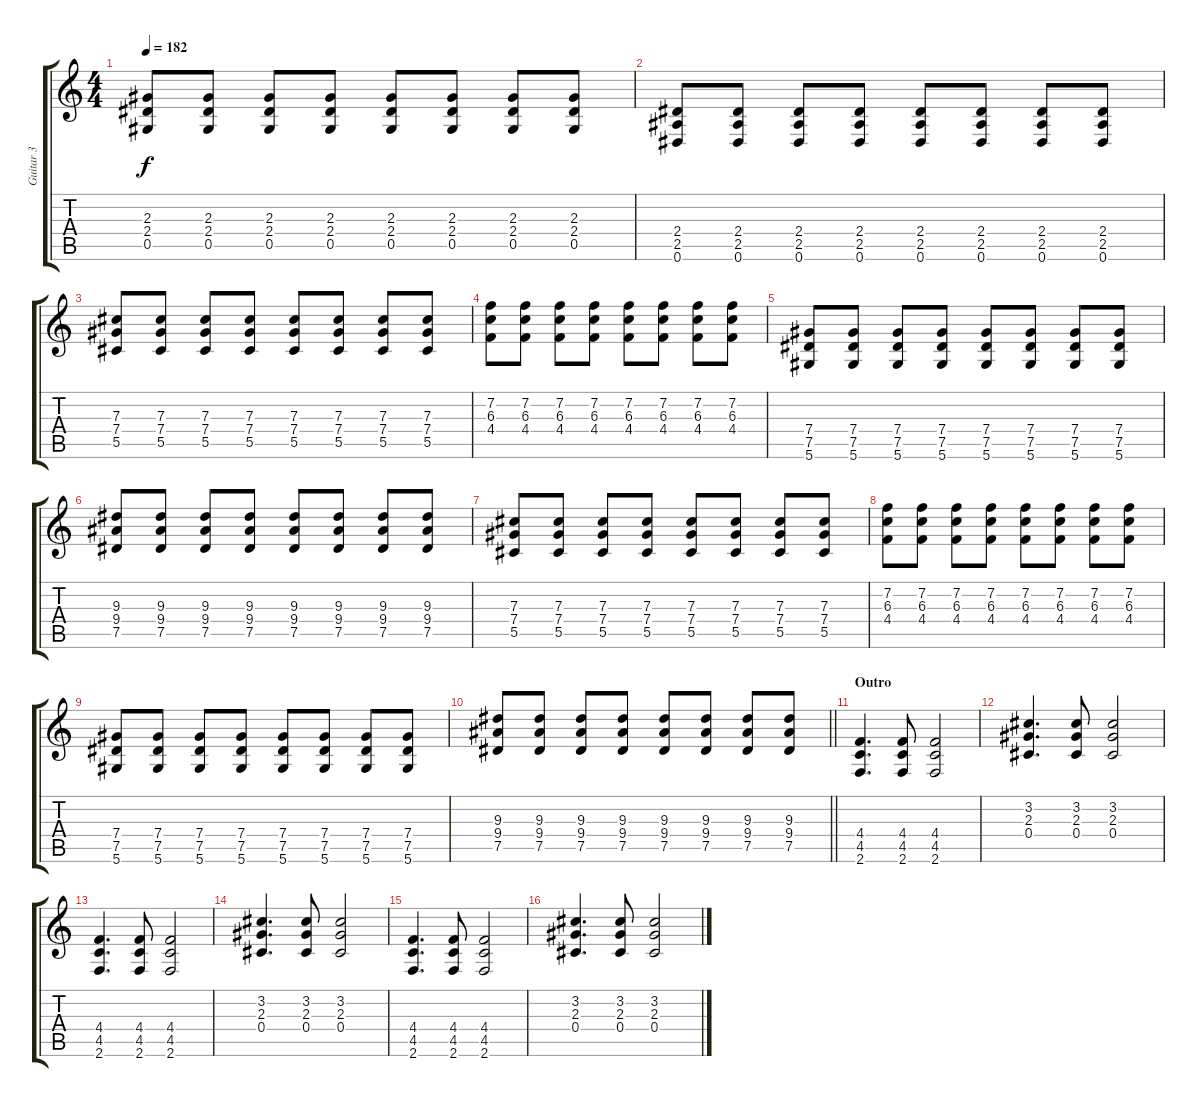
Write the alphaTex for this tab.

\track ("Guitar 3" "Guitar 3") {instrument distortionguitar}
\staff {score tabs}
\tuning (Eb4 Bb3 Gb3 Db3 Ab2 Eb2) {hide}
\ts (4 4)
\tempo 182
\clef g2
\ks c
(2.3 2.4 0.5).8{dy f} (2.3 2.4 0.5).8 (2.3 2.4 0.5).8 (2.3 2.4 0.5).8 (2.3 2.4 0.5).8 (2.3 2.4 0.5).8 (2.3 2.4 0.5).8 (2.3 2.4 0.5).8 |
(2.4 2.5 0.6).8 (2.4 2.5 0.6).8 (2.4 2.5 0.6).8 (2.4 2.5 0.6).8 (2.4 2.5 0.6).8 (2.4 2.5 0.6).8 (2.4 2.5 0.6).8 (2.4 2.5 0.6).8 |
(7.3 7.4 5.5).8 (7.3 7.4 5.5).8 (7.3 7.4 5.5).8 (7.3 7.4 5.5).8 (7.3 7.4 5.5).8 (7.3 7.4 5.5).8 (7.3 7.4 5.5).8 (7.3 7.4 5.5).8 |
(7.2 6.3 4.4).8 (7.2 6.3 4.4).8 (7.2 6.3 4.4).8 (7.2 6.3 4.4).8 (7.2 6.3 4.4).8 (7.2 6.3 4.4).8 (7.2 6.3 4.4).8 (7.2 6.3 4.4).8 |
(7.4 7.5 5.6).8 (7.4 7.5 5.6).8 (7.4 7.5 5.6).8 (7.4 7.5 5.6).8 (7.4 7.5 5.6).8 (7.4 7.5 5.6).8 (7.4 7.5 5.6).8 (7.4 7.5 5.6).8 |
(9.3 9.4 7.5).8 (9.3 9.4 7.5).8 (9.3 9.4 7.5).8 (9.3 9.4 7.5).8 (9.3 9.4 7.5).8 (9.3 9.4 7.5).8 (9.3 9.4 7.5).8 (9.3 9.4 7.5).8 |
(7.3 7.4 5.5).8 (7.3 7.4 5.5).8 (7.3 7.4 5.5).8 (7.3 7.4 5.5).8 (7.3 7.4 5.5).8 (7.3 7.4 5.5).8 (7.3 7.4 5.5).8 (7.3 7.4 5.5).8 |
(7.2 6.3 4.4).8 (7.2 6.3 4.4).8 (7.2 6.3 4.4).8 (7.2 6.3 4.4).8 (7.2 6.3 4.4).8 (7.2 6.3 4.4).8 (7.2 6.3 4.4).8 (7.2 6.3 4.4).8 |
(7.4 7.5 5.6).8 (7.4 7.5 5.6).8 (7.4 7.5 5.6).8 (7.4 7.5 5.6).8 (7.4 7.5 5.6).8 (7.4 7.5 5.6).8 (7.4 7.5 5.6).8 (7.4 7.5 5.6).8 |
\barLineRight lightlight
(9.3 9.4 7.5).8 (9.3 9.4 7.5).8 (9.3 9.4 7.5).8 (9.3 9.4 7.5).8 (9.3 9.4 7.5).8 (9.3 9.4 7.5).8 (9.3 9.4 7.5).8 (9.3 9.4 7.5).8 |
\section ("" "Outro")
(4.4 4.5 2.6).4{d} (4.4 4.5 2.6).8 (4.4 4.5 2.6).2 |
(3.2 2.3 0.4).4{d} (3.2 2.3 0.4).8 (3.2 2.3 0.4).2 |
(4.4 4.5 2.6).4{d} (4.4 4.5 2.6).8 (4.4 4.5 2.6).2 |
(3.2 2.3 0.4).4{d} (3.2 2.3 0.4).8 (3.2 2.3 0.4).2 |
(4.4 4.5 2.6).4{d} (4.4 4.5 2.6).8 (4.4 4.5 2.6).2 |
(3.2 2.3 0.4).4{d} (3.2 2.3 0.4).8 (3.2 2.3 0.4).2
